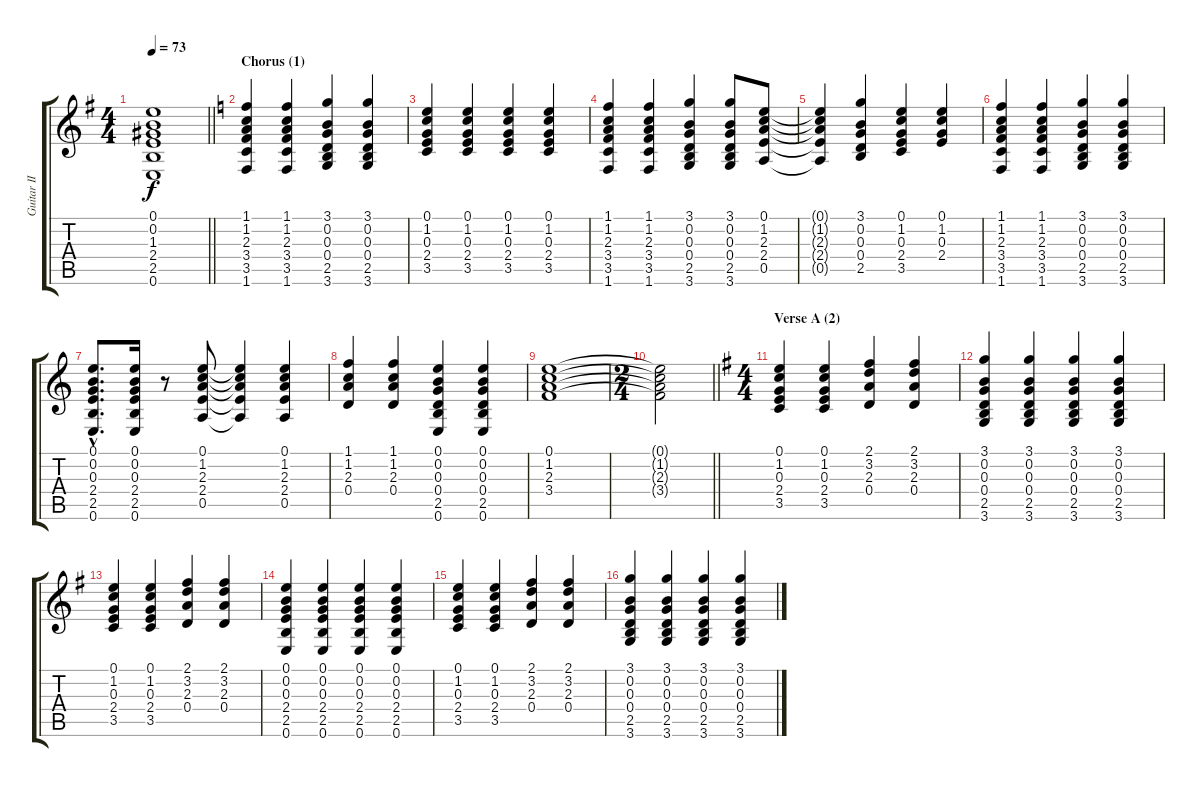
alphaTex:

\track ("Guitar II" "Guitar II") {instrument acousticguitarsteel}
\staff {score tabs}
\tuning (E4 B3 G3 D3 A2 E2) {hide}
\ts (4 4)
\tempo 73
\clef g2
\barLineRight lightlight
\ks g
(0.1 0.2 1.3 2.4 2.5 0.6).1{dy f} |
\section ("" "Chorus (1)")
\ks c
(1.1 1.2 2.3 3.4 3.5 1.6).4 (1.1 1.2 2.3 3.4 3.5 1.6).4 (3.1 0.2 0.3 0.4 2.5 3.6).4 (3.1 0.2 0.3 0.4 2.5 3.6).4 |
(0.1 1.2 0.3 2.4 3.5).4 (0.1 1.2 0.3 2.4 3.5).4 (0.1 1.2 0.3 2.4 3.5).4 (0.1 1.2 0.3 2.4 3.5).4 |
(1.1 1.2 2.3 3.4 3.5 1.6).4 (1.1 1.2 2.3 3.4 3.5 1.6).4 (3.1 0.2 0.3 0.4 2.5 3.6).4 (3.1 0.2 0.3 0.4 2.5 3.6).8 (0.1 1.2 2.3 2.4 0.5).8 |
(0.1{t} 1.2{t} 2.3{t} 2.4{t} 0.5{t}).4 (3.1 0.2 0.3 0.4 2.5).4 (0.1 1.2 0.3 2.4 3.5).4 (0.1 1.2 0.3 2.4).4 |
(1.1 1.2 2.3 3.4 3.5 1.6).4 (1.1 1.2 2.3 3.4 3.5 1.6).4 (3.1 0.2 0.3 0.4 2.5 3.6).4 (3.1 0.2 0.3 0.4 2.5 3.6).4 |
(0.1{hac} 0.2{hac} 0.3{hac} 2.4{hac} 2.5{hac} 0.6{hac}).8{d} (0.1 0.2 0.3 2.4 2.5 0.6).16 r.8 (0.1 1.2 2.3 2.4 0.5).8 (0.1{t} 1.2{t} 2.3{t} 2.4{t} 0.5{t}).4 (0.1 1.2 2.3 2.4 0.5).4 |
(1.1 1.2 2.3 0.4).4 (1.1 1.2 2.3 0.4).4 (0.1 0.2 0.3 0.4 2.5 0.6).4 (0.1 0.2 0.3 0.4 2.5 0.6).4 |
(0.1 1.2 2.3 3.4).1 |
\ts (2 4)
\barLineRight lightlight
(0.1{t} 1.2{t} 2.3{t} 3.4{t}).2 |
\ts (4 4)
\section ("" "Verse A (2)")
\ks g
(0.1 1.2 0.3 2.4 3.5).4 (0.1 1.2 0.3 2.4 3.5).4 (2.1 3.2 2.3 0.4).4 (2.1 3.2 2.3 0.4).4 |
(3.1 0.2 0.3 0.4 2.5 3.6).4 (3.1 0.2 0.3 0.4 2.5 3.6).4 (3.1 0.2 0.3 0.4 2.5 3.6).4 (3.1 0.2 0.3 0.4 2.5 3.6).4 |
(0.1 1.2 0.3 2.4 3.5).4 (0.1 1.2 0.3 2.4 3.5).4 (2.1 3.2 2.3 0.4).4 (2.1 3.2 2.3 0.4).4 |
(0.1 0.2 0.3 2.4 2.5 0.6).4 (0.1 0.2 0.3 2.4 2.5 0.6).4 (0.1 0.2 0.3 2.4 2.5 0.6).4 (0.1 0.2 0.3 2.4 2.5 0.6).4 |
(0.1 1.2 0.3 2.4 3.5).4 (0.1 1.2 0.3 2.4 3.5).4 (2.1 3.2 2.3 0.4).4 (2.1 3.2 2.3 0.4).4 |
(3.1 0.2 0.3 0.4 2.5 3.6).4 (3.1 0.2 0.3 0.4 2.5 3.6).4 (3.1 0.2 0.3 0.4 2.5 3.6).4 (3.1 0.2 0.3 0.4 2.5 3.6).4
